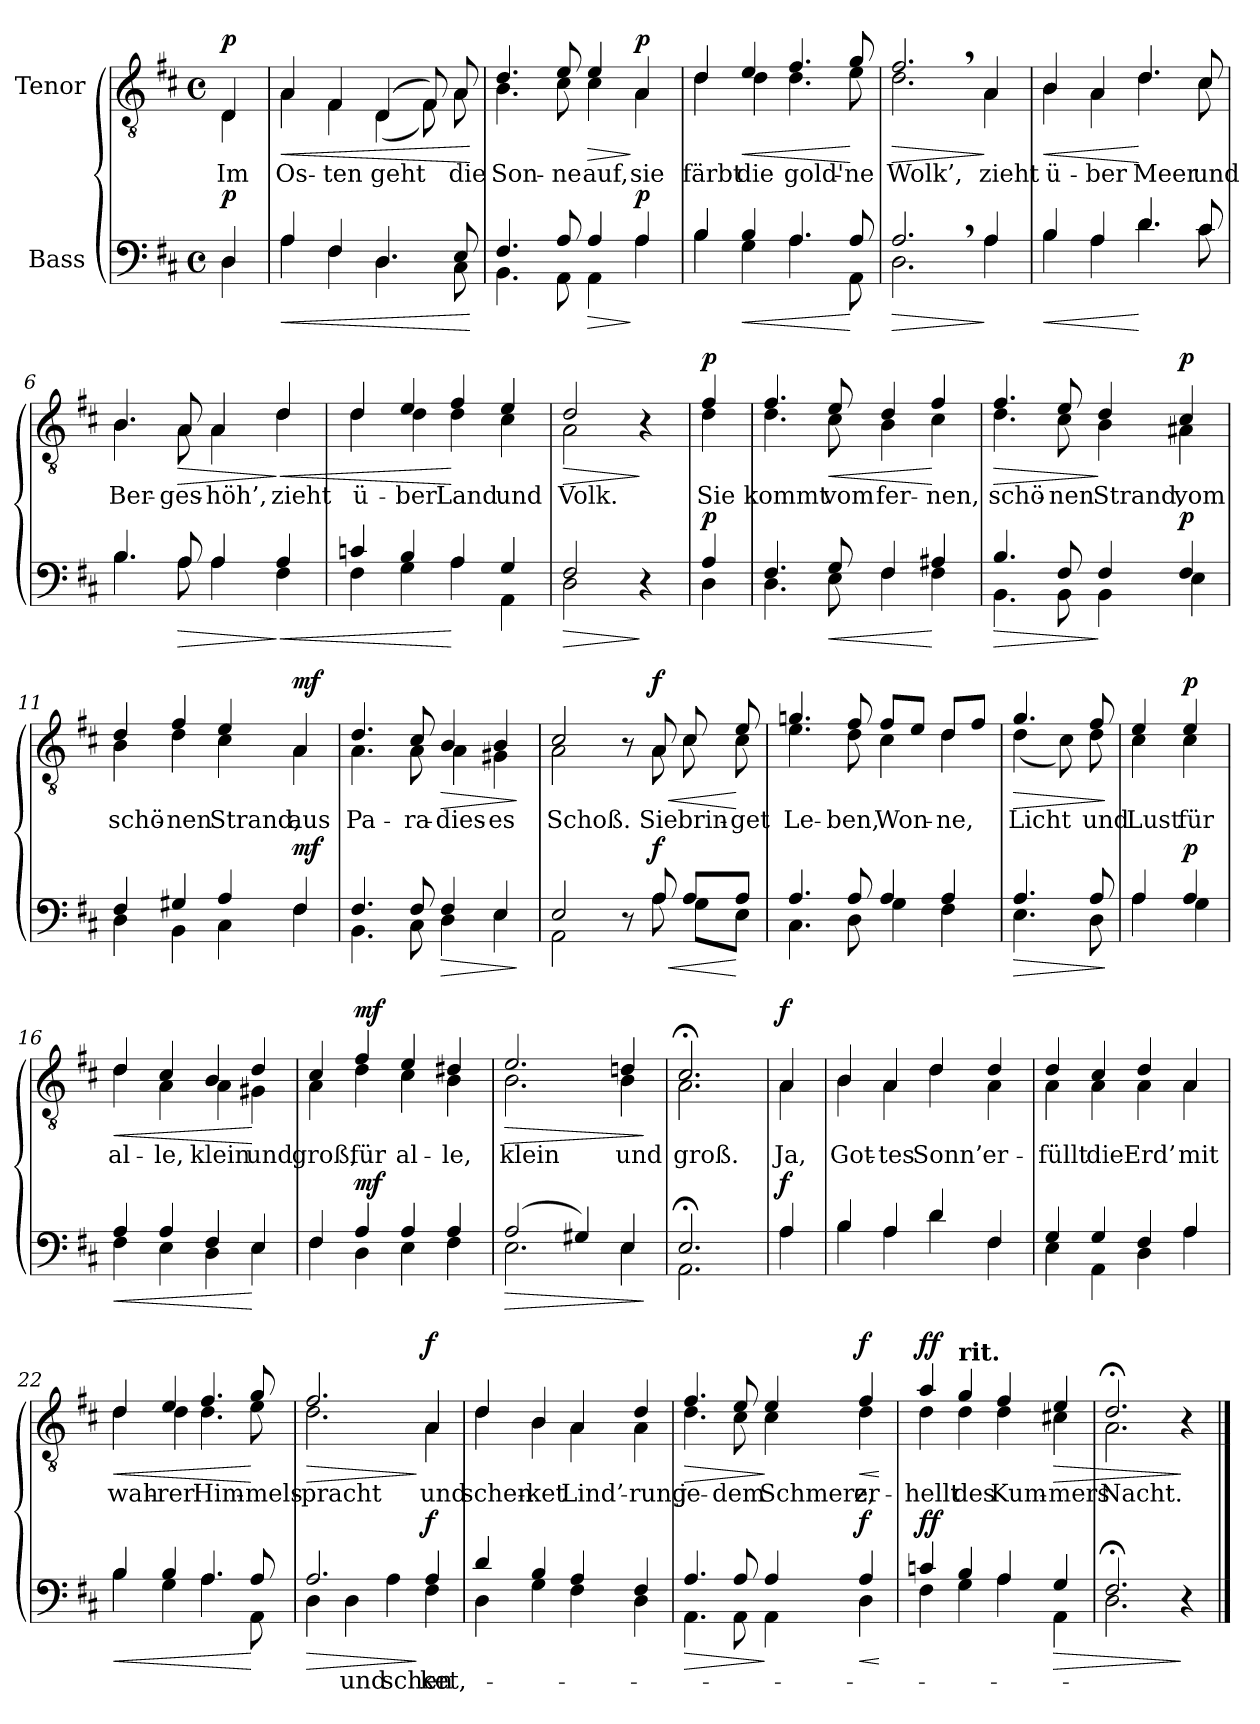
**kern	**text	**dynam	**kern	**text	**dynam
*part2	*part2	*part2	*part1	*part1	*part1
*staff2	*staff2	*staff2	*staff1	*staff1	*staff1
*I"Bass	*	*	*I"Tenor	*	*
*clefF4	*	*	*clefGv2	*	*
*k[f#c#]	*	*	*k[f#c#]	*	*
*M4/4	*	*	*M4/4	*	*
*met(c)	*	*	*met(c)	*	*
=	=	=	=	=	=
*^	*	*	*	*	*
!	!	!	!	!LO:TX:a:B:t=Majestätisch bewegt	!	!
!	!	!	!LO:DY:a	!	!LO:LY:b	!LO:DY:a
*	*	*	*	*^	*	*
4D/	4D\	.	p	4D/	4D\	Im	p
=1	=1	=1	=1	=1	=1	=1	=1
!	!	!	!LO:HP:b	!	!	!LO:LY:b	!LO:HP:b
4A/	4A\	.	<	4A/	4A\	Os-	<
!	!	!	!	!	!	!LO:LY:b	!
4F#/	4F#\	.	.	4F#/	4F#\	-ten	.
!	!	!	!	!	!	!LO:LY:b	!
4.D/	4.D\	.	.	(4D/	(4D\	geht	.
.	.	.	.	8F#/)	8F#\)	.	.
!	!	!	!	!	!	!LO:LY:b	!
8E/	8C#\	.	.	8A/	8A\	die	.
*v	*v	*	*	*	*	*	*
*	*	*	*v	*v	*	*
.	.	[	.	.	[
=2	=2	=2	=2	=2	=2
*^	*	*	*	*	*
!	!	!	!	!	!LO:LY:b	!
*	*	*	*	*^	*	*
4.F#/	4.BB\	.	.	4.d/	4.B\	Son-	.
!	!	!	!	!	!	!LO:LY:b	!
8A/	8AA\	.	.	8e/	8c#\	-ne	.
!	!	!	!LO:HP:b	!	!	!LO:LY:b	!LO:HP:b
4A/	4AA\	.	>	4e/	4c#\	auf,	>
!	!	!	!LO:DY:n=1:a	!	!	!LO:LY:b	!LO:DY:n=1:a
4A/	4A\	.	] p	4A/	4A\	sie	] p
=3	=3	=3	=3	=3	=3	=3	=3
!	!	!	!	!	!	!LO:LY:b	!
4B/	4B\	.	.	4d/	4d\	färbt	.
!	!	!	!LO:HP:b	!	!	!LO:LY:b	!LO:HP:b
4B/	4G\	.	<	4e/	4d\	die	<
!	!	!	!	!	!	!LO:LY:b	!
4.A/	4.A\	.	.	4.f#/	4.d\	gold'-	.
!	!	!	!	!	!	!LO:LY:b	!
8A/	8AA\	.	[	8g/	8e\	-ne	[
!!LO:LB:g=z	!!
=4	=4	=4	=4	=4	=4	=4	=4
!	!	!	!LO:HP:b	!	!	!LO:LY:b	!LO:HP:b
2.A,/	2.D\	.	>	2.f#,/	2.d\	Wolk’,	>
!	!	!	!	!	!	!LO:LY:b	!
4A/	4A\	.	]	4A/	4A\	zieht	]
=5	=5	=5	=5	=5	=5	=5	=5
!	!	!	!LO:HP:b	!	!	!LO:LY:b	!LO:HP:b
4B/	4B\	.	<	4B/	4B\	ü-	<
!	!	!	!	!	!	!LO:LY:b	!
4A/	4A\	.	.	4A/	4A\	-ber	.
!	!	!	!	!	!	!LO:LY:b	!
4.d/	4.d\	.	[	4.d/	4.d\	Meer	[
!	!	!	!	!	!	!LO:LY:b	!
8c#/	8c#\	.	.	8c#/	8c#\	und	.
=6	=6	=6	=6	=6	=6	=6	=6
!	!	!	!	!	!	!LO:LY:b	!
4.B/	4.B\	.	.	4.B/	4.B\	Ber-	.
!	!	!	!LO:HP:b	!	!	!LO:LY:b	!LO:HP:b
8A/	8A\	.	>	8A/	8A\	-ges-	>
!	!	!	!	!	!	!LO:LY:b	!
4A/	4A\	.	.	4A/	4A\	-höh’,	.
!	!	!	!LO:HP:n=1:b	!	!	!LO:LY:b	!LO:HP:n=1:b
4A/	4F#\	.	] <	4d/	4d\	zieht	] <
=7	=7	=7	=7	=7	=7	=7	=7
!	!	!	!	!	!	!LO:LY:b	!
4cn/	4F#\	.	.	4d/	4d\	ü-	.
!	!	!	!	!	!	!LO:LY:b	!
4B/	4G\	.	.	4e/	4d\	-ber	.
!	!	!	!	!	!	!LO:LY:b	!
4A/	4A\	.	[	4f#/	4d\	Land	[
!	!	!	!	!	!	!LO:LY:b	!
4G/	4AA\	.	.	4e/	4c#\	und	.
=8	=8	=8	=8	=8	=8	=8	=8
!	!	!	!LO:HP:b	!	!	!LO:LY:b	!LO:HP:b
2F#/	2D\	.	>	2d/	2A\	Volk.	>
4r	4ryy	.	]	4r	4ryy	.	]
!!LO:LB:g=z	!!
=8X1	=8X1	=8X1	=8X1	=8X1	=8X1	=8X1	=8X1
!	!	!	!LO:DY:a	!	!	!LO:LY:b	!LO:DY:a
4A/	4D\	.	p	4f#/	4d\	Sie	p
=9	=9	=9	=9	=9	=9	=9	=9
!	!	!	!	!	!	!LO:LY:b	!
4.F#/	4.D\	.	.	4.f#/	4.d\	kommt	.
!	!	!	!LO:HP:b	!	!	!LO:LY:b	!LO:HP:b
8G/	8E\	.	<	8e/	8c#\	vom	<
!	!	!	!	!	!	!LO:LY:b	!
4F#/	4F#\	.	.	4d/	4B\	fer-	.
!	!	!	!	!	!	!LO:LY:b	!
4A#X/	4F#\	.	[	4f#/	4c#\	-nen,	[
=10	=10	=10	=10	=10	=10	=10	=10
!	!	!	!LO:HP:b	!	!	!LO:LY:b	!LO:HP:b
4.B/	4.BB\	.	>	4.f#/	4.d\	schö-	>
!	!	!	!	!	!	!LO:LY:b	!
8F#/	8BB\	.	.	8e/	8c#\	-nen	.
!	!	!	!	!	!	!LO:LY:b	!
4F#/	4BB\	.	]	4d/	4B\	Strand,	]
!	!	!	!LO:DY:a	!	!	!LO:LY:b	!LO:DY:a
4F#/	4E\	.	p	4c#/	4A#X\	vom	p
=11	=11	=11	=11	=11	=11	=11	=11
!	!	!	!	!	!	!LO:LY:b	!
4F#/	4D\	.	.	4d/	4B\	schö-	.
!	!	!	!	!	!	!LO:LY:b	!
4G#X/	4BB\	.	.	4f#/	4d\	-nen	.
!	!	!	!	!	!	!LO:LY:b	!
4A/	4C#\	.	.	4e/	4c#\	Strand,	.
!	!	!	!LO:DY:a	!	!	!LO:LY:b	!LO:DY:a
4F#/	4F#\	.	mf	4A/	4A\	aus	mf
!!LO:PB:g=z	!!
=12	=12	=12	=12	=12	=12	=12	=12
!	!	!	!	!	!	!LO:LY:b	!
4.F#/	4.BB\	.	.	4.d/	4.A\	Pa-	.
!	!	!	!	!	!	!LO:LY:b	!
8F#/	8C#\	.	.	8c#/	8A\	-ra-	.
!	!	!	!LO:HP:b	!	!	!LO:LY:b	!LO:HP:b
4F#/	4D\	.	>	4B/	4A\	-dies-	>
!	!	!	!	!	!	!LO:LY:b	!
4E/	4E\	.	.	4B/	4G#X\	-es	.
*v	*v	*	*	*	*	*	*
*	*	*	*v	*v	*	*
.	.	]	.	.	]
=13	=13	=13	=13	=13	=13
*^	*	*	*	*	*
!	!	!	!	!	!LO:LY:b	!
*	*	*	*	*^	*	*
2E/	2AA\	.	.	2c#/	2A\	Schoß.	.
8r	8ryy	.	.	8r	8ryy	.	.
!	!	!	!LO:HP:b	!	!	!LO:LY:b	!LO:HP:b
!	!	!	!LO:DY:n=1:a	!	!	!	!LO:DY:n=1:a
8A/	8A\	.	< f	8A/	8A\	Sie	< f
!	!	!	!	!	!	!LO:LY:b	!
8A/L	8G\L	.	.	8c#/	8c#\	brin-	.
!	!	!	!	!	!	!LO:LY:b	!
8A/J	8E\J	.	[	8e/	8c#\	-get	[
=14	=14	=14	=14	=14	=14	=14	=14
!	!	!	!	!	!	!LO:LY:b	!
4.A/	4.C#\	.	.	4.gn/	4.e\	Le-	.
!	!	!	!	!	!	!LO:LY:b	!
8A/	8D\	.	.	8f#/	8d\	-ben,	.
!	!	!	!	!	!	!LO:LY:b	!
4A/	4G\	.	.	8f#/L	4c#\	Won-	.
.	.	.	.	8e/J	.	.	.
!	!	!	!	!	!	!LO:LY:b	!
4A/	4F#\	.	.	8d/L	4d\	-ne,	.
.	.	.	.	8f#/J	.	.	.
=15	=15	=15	=15	=15	=15	=15	=15
!	!	!	!LO:HP:b	!	!	!LO:LY:b	!LO:HP:b
4.A/	4.E\	.	>	4.g/	(4d\	Licht	>
.	.	.	.	.	8c#\)	.	.
!	!	!	!	!	!	!LO:LY:b	!
8A/	8D\	.	.	8f#/	8d\	und	.
*v	*v	*	*	*	*	*	*
*	*	*	*v	*v	*	*
.	.	]	.	.	]
!!LO:LB:g=z
=15X2	=15X2	=15X2	=15X2	=15X2	=15X2
*^	*	*	*	*	*
!	!	!	!	!	!LO:LY:b	!
*	*	*	*	*^	*	*
4A/	4A\	.	.	4e/	4c#\	Lust	.
!	!	!	!LO:DY:a	!	!	!LO:LY:b	!LO:DY:a
4A/	4G\	.	p	4e/	4c#\	für	p
=16	=16	=16	=16	=16	=16	=16	=16
!	!	!	!LO:HP:b	!	!	!LO:LY:b	!LO:HP:b
4A/	4F#\	.	<	4d/	4d\	al-	<
!	!	!	!	!	!	!LO:LY:b	!
4A/	4E\	.	.	4c#/	4A\	-le,	.
!	!	!	!	!	!	!LO:LY:b	!
4F#/	4D\	.	.	4B/	4A\	klein	.
!	!	!	!	!	!	!LO:LY:b	!
4E/	4E\	.	[	4d/	4G#X\	und	[
=17	=17	=17	=17	=17	=17	=17	=17
!	!	!	!	!	!	!LO:LY:b	!
4F#/	4F#\	.	.	4c#/	4A\	groß,	.
!	!	!	!LO:DY:a	!	!	!LO:LY:b	!LO:DY:a
4A/	4D\	.	mf	4f#/	4d\	für	mf
!	!	!	!	!	!	!LO:LY:b	!
4A/	4E\	.	.	4e/	4c#\	al-	.
!	!	!	!	!	!	!LO:LY:b	!
4A/	4F#\	.	.	4d#X/	4B\	-le,	.
=18	=18	=18	=18	=18	=18	=18	=18
!	!	!	!LO:HP:b	!	!	!LO:LY:b	!LO:HP:b
(2A/	2.E\	.	>	2.e/	2.B\	klein	>
4G#X/)	.	.	.	.	.	.	.
!	!	!	!	!	!	!LO:LY:b	!
4E/	4E\	.	.	4dn/	4B\	und	.
*v	*v	*	*	*	*	*	*
*	*	*	*v	*v	*	*
.	.	]	.	.	]
=19	=19	=19	=19	=19	=19
*^	*	*	*	*	*
!	!	!	!	!	!LO:LY:b	!
*	*	*	*	*^	*	*
2.E;</	2.AA\	.	.	2.c#;</	2.A\	groß.	.
!!LO:LB:g=z	!!
=19X3	=19X3	=19X3	=19X3	=19X3	=19X3	=19X3	=19X3
!	!	!	!LO:DY:a	!	!	!LO:LY:b	!LO:DY:a
4A/	4A\	.	f	4A/	4A\	Ja,	f
=20	=20	=20	=20	=20	=20	=20	=20
!	!	!	!	!	!	!LO:LY:b	!
4B/	4B\	.	.	4B/	4B\	Got-	.
!	!	!	!	!	!	!LO:LY:b	!
4A/	4A\	.	.	4A/	4A\	-tes	.
!	!	!	!	!	!	!LO:LY:b	!
4d/	4d\	.	.	4d/	4d\	Sonn’	.
!	!	!	!	!	!	!LO:LY:b	!
4F#/	4F#\	.	.	4d/	4A\	er-	.
=21	=21	=21	=21	=21	=21	=21	=21
!	!	!	!	!	!	!LO:LY:b	!
4G/	4E\	.	.	4d/	4A\	-füllt	.
!	!	!	!	!	!	!LO:LY:b	!
4G/	4AA\	.	.	4c#/	4A\	die	.
!	!	!	!	!	!	!LO:LY:b	!
4F#/	4D\	.	.	4d/	4A\	Erd’	.
!	!	!	!	!	!	!LO:LY:b	!
4A/	4A\	.	.	4A/	4A\	mit	.
=22	=22	=22	=22	=22	=22	=22	=22
!	!	!	!LO:HP:b	!	!	!LO:LY:b	!LO:HP:b
4B/	4B\	.	<	4d/	4d\	wah-	<
!	!	!	!	!	!	!LO:LY:b	!
4B/	4G\	.	.	4e/	4d\	-rer	.
!	!	!	!	!	!	!LO:LY:b	!
4.A/	4.A\	.	.	4.f#/	4.d\	Him-	.
!	!	!	!	!	!	!LO:LY:b	!
8A/	8AA\	.	[	8g/	8e\	-mels-	[
=23	=23	=23	=23	=23	=23	=23	=23
!	!	!	!LO:HP:b	!	!	!LO:LY:b	!LO:HP:b
2.A/	4D\	.	>	2.f#/	2.d\	-pracht	>
!	!	!LO:LY:b	!	!	!	!	!
.	4D\	und	.	.	.	.	.
!	!	!LO:LY:b	!	!	!	!	!
.	4A\	schen-	.	.	.	.	.
!	!	!LO:LY:b	!LO:DY:n=1:a	!	!	!LO:LY:b	!LO:DY:n=1:a
4A/	4F#\	-ket,	] f	4A/	4A\	und	] f
!!LO:LB:g=z	!!
=24	=24	=24	=24	=24	=24	=24	=24
!	!	!	!	!	!	!LO:LY:b	!
4d/	4D\	.	.	4d/	4d\	schen-	.
!	!	!	!	!	!	!LO:LY:b	!
4B/	4G\	.	.	4B/	4B\	-ket	.
!	!	!	!	!	!	!LO:LY:b	!
4A/	4F#\	.	.	4A/	4A\	Lind’-	.
!	!	!	!	!	!	!LO:LY:b	!
4F#/	4D\	.	.	4d/	4A\	-rung	.
=25	=25	=25	=25	=25	=25	=25	=25
!	!	!	!LO:HP:b	!	!	!LO:LY:b	!LO:HP:b
4.A/	4.AA\	.	>	4.f#/	4.d\	je-	>
!	!	!	!	!	!	!LO:LY:b	!
8A/	8AA\	.	.	8e/	8c#\	-dem	.
!	!	!	!	!	!	!LO:LY:b	!
4A/	4AA\	.	]	4e/	4c#\	Schmerz,	]
!	!	!	!LO:HP:b	!	!	!LO:LY:b	!LO:HP:b
!	!	!	!LO:DY:n=1:a	!	!	!	!LO:DY:n=1:a
4A/	4D\	.	< f	4f#/	4d\	er-	< f
*v	*v	*	*	*	*	*	*
*	*	*	*v	*v	*	*
.	.	[	.	.	[
=26	=26	=26	=26	=26	=26
*^	*	*	*	*	*
!	!	!	!LO:DY:a	!	!LO:LY:b	!LO:DY:a
*	*	*	*	*^	*	*
4cn/	4F#\	.	ff	4a/	4d\	-hellt	ff
!	!	!	!	!LO:TX:a:B:t=rit.	!	!	!
!	!	!	!	!	!	!LO:LY:b	!
4B/	4G\	.	.	4g/	4d\	des	.
!	!	!	!	!	!	!LO:LY:b	!
4A/	4A\	.	.	4f#/	4d\	Kum-	.
!	!	!	!LO:HP:b	!	!	!LO:LY:b	!LO:HP:b
4G/	4AA\	.	>	4e/	4c#X\	-mers	>
=26X4	=26X4	=26X4	=26X4	=26X4	=26X4	=26X4	=26X4
!	!	!	!	!	!	!LO:LY:b	!
2.F#;</	2.D\	.	.	2.d;</	2.A\	Nacht.	.
4r	4ryy	.	]	4r	4ryy	.	]
*v	*v	*	*	*	*	*	*
*	*	*	*v	*v	*	*
==	==	==	==	==	==
*-	*-	*-	*-	*-	*-
